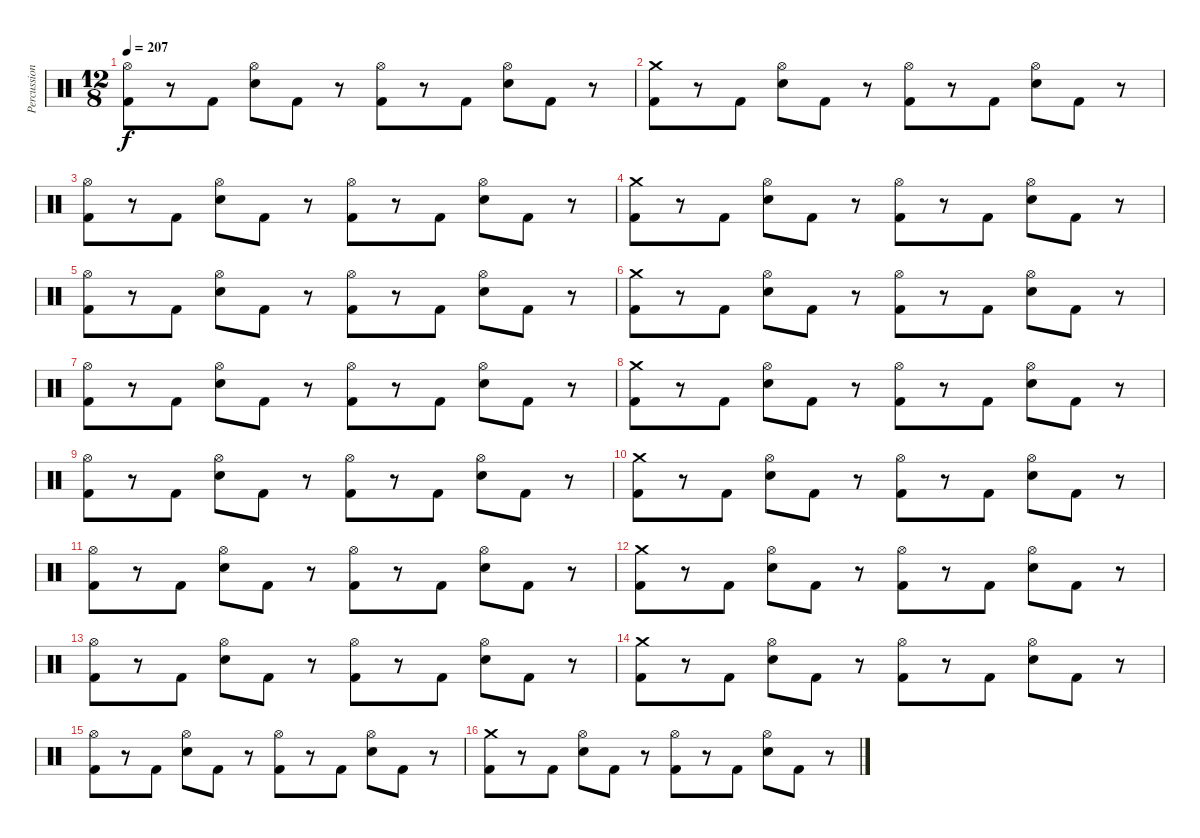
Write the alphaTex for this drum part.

\track ("Percussion" "Percussion") {instrument percussion}
\staff {score}
\articulation defaults
\ts (12 8)
\tempo 207
\clef neutral
\ks c
("Hi-Hat (open)" "Kick (hit) 2").8{dy f} r.8 "Kick (hit) 2".8 ("Hi-Hat (open)" "Electric Snare (hit)").8 "Kick (hit) 2".8 r.8 ("Hi-Hat (open)" "Kick (hit) 2").8 r.8 "Kick (hit) 2".8 ("Hi-Hat (open)" "Electric Snare (hit)").8 "Kick (hit) 2".8 r.8 |
("Crash medium (hit)" "Kick (hit) 2").8 r.8 "Kick (hit) 2".8 ("Hi-Hat (open)" "Electric Snare (hit)").8 "Kick (hit) 2".8 r.8 ("Hi-Hat (open)" "Kick (hit) 2").8 r.8 "Kick (hit) 2".8 ("Hi-Hat (open)" "Electric Snare (hit)").8 "Kick (hit) 2".8 r.8 |
("Hi-Hat (open)" "Kick (hit) 2").8 r.8 "Kick (hit) 2".8 ("Hi-Hat (open)" "Electric Snare (hit)").8 "Kick (hit) 2".8 r.8 ("Hi-Hat (open)" "Kick (hit) 2").8 r.8 "Kick (hit) 2".8 ("Hi-Hat (open)" "Electric Snare (hit)").8 "Kick (hit) 2".8 r.8 |
("Crash medium (hit)" "Kick (hit) 2").8 r.8 "Kick (hit) 2".8 ("Hi-Hat (open)" "Electric Snare (hit)").8 "Kick (hit) 2".8 r.8 ("Hi-Hat (open)" "Kick (hit) 2").8 r.8 "Kick (hit) 2".8 ("Hi-Hat (open)" "Electric Snare (hit)").8 "Kick (hit) 2".8 r.8 |
("Hi-Hat (open)" "Kick (hit) 2").8 r.8 "Kick (hit) 2".8 ("Hi-Hat (open)" "Electric Snare (hit)").8 "Kick (hit) 2".8 r.8 ("Hi-Hat (open)" "Kick (hit) 2").8 r.8 "Kick (hit) 2".8 ("Hi-Hat (open)" "Electric Snare (hit)").8 "Kick (hit) 2".8 r.8 |
("Crash medium (hit)" "Kick (hit) 2").8 r.8 "Kick (hit) 2".8 ("Hi-Hat (open)" "Electric Snare (hit)").8 "Kick (hit) 2".8 r.8 ("Hi-Hat (open)" "Kick (hit) 2").8 r.8 "Kick (hit) 2".8 ("Hi-Hat (open)" "Electric Snare (hit)").8 "Kick (hit) 2".8 r.8 |
("Hi-Hat (open)" "Kick (hit) 2").8 r.8 "Kick (hit) 2".8 ("Hi-Hat (open)" "Electric Snare (hit)").8 "Kick (hit) 2".8 r.8 ("Hi-Hat (open)" "Kick (hit) 2").8 r.8 "Kick (hit) 2".8 ("Hi-Hat (open)" "Electric Snare (hit)").8 "Kick (hit) 2".8 r.8 |
("Crash medium (hit)" "Kick (hit) 2").8 r.8 "Kick (hit) 2".8 ("Hi-Hat (open)" "Electric Snare (hit)").8 "Kick (hit) 2".8 r.8 ("Hi-Hat (open)" "Kick (hit) 2").8 r.8 "Kick (hit) 2".8 ("Hi-Hat (open)" "Electric Snare (hit)").8 "Kick (hit) 2".8 r.8 |
("Hi-Hat (open)" "Kick (hit) 2").8 r.8 "Kick (hit) 2".8 ("Hi-Hat (open)" "Electric Snare (hit)").8 "Kick (hit) 2".8 r.8 ("Hi-Hat (open)" "Kick (hit) 2").8 r.8 "Kick (hit) 2".8 ("Hi-Hat (open)" "Electric Snare (hit)").8 "Kick (hit) 2".8 r.8 |
("Crash medium (hit)" "Kick (hit) 2").8 r.8 "Kick (hit) 2".8 ("Hi-Hat (open)" "Electric Snare (hit)").8 "Kick (hit) 2".8 r.8 ("Hi-Hat (open)" "Kick (hit) 2").8 r.8 "Kick (hit) 2".8 ("Hi-Hat (open)" "Electric Snare (hit)").8 "Kick (hit) 2".8 r.8 |
("Hi-Hat (open)" "Kick (hit) 2").8 r.8 "Kick (hit) 2".8 ("Hi-Hat (open)" "Electric Snare (hit)").8 "Kick (hit) 2".8 r.8 ("Hi-Hat (open)" "Kick (hit) 2").8 r.8 "Kick (hit) 2".8 ("Hi-Hat (open)" "Electric Snare (hit)").8 "Kick (hit) 2".8 r.8 |
("Crash medium (hit)" "Kick (hit) 2").8 r.8 "Kick (hit) 2".8 ("Hi-Hat (open)" "Electric Snare (hit)").8 "Kick (hit) 2".8 r.8 ("Hi-Hat (open)" "Kick (hit) 2").8 r.8 "Kick (hit) 2".8 ("Hi-Hat (open)" "Electric Snare (hit)").8 "Kick (hit) 2".8 r.8 |
("Hi-Hat (open)" "Kick (hit) 2").8 r.8 "Kick (hit) 2".8 ("Hi-Hat (open)" "Electric Snare (hit)").8 "Kick (hit) 2".8 r.8 ("Hi-Hat (open)" "Kick (hit) 2").8 r.8 "Kick (hit) 2".8 ("Hi-Hat (open)" "Electric Snare (hit)").8 "Kick (hit) 2".8 r.8 |
("Crash medium (hit)" "Kick (hit) 2").8 r.8 "Kick (hit) 2".8 ("Hi-Hat (open)" "Electric Snare (hit)").8 "Kick (hit) 2".8 r.8 ("Hi-Hat (open)" "Kick (hit) 2").8 r.8 "Kick (hit) 2".8 ("Hi-Hat (open)" "Electric Snare (hit)").8 "Kick (hit) 2".8 r.8 |
("Hi-Hat (open)" "Kick (hit) 2").8 r.8 "Kick (hit) 2".8 ("Hi-Hat (open)" "Electric Snare (hit)").8 "Kick (hit) 2".8 r.8 ("Hi-Hat (open)" "Kick (hit) 2").8 r.8 "Kick (hit) 2".8 ("Hi-Hat (open)" "Electric Snare (hit)").8 "Kick (hit) 2".8 r.8 |
("Crash medium (hit)" "Kick (hit) 2").8 r.8 "Kick (hit) 2".8 ("Hi-Hat (open)" "Electric Snare (hit)").8 "Kick (hit) 2".8 r.8 ("Hi-Hat (open)" "Kick (hit) 2").8 r.8 "Kick (hit) 2".8 ("Hi-Hat (open)" "Electric Snare (hit)").8 "Kick (hit) 2".8 r.8
